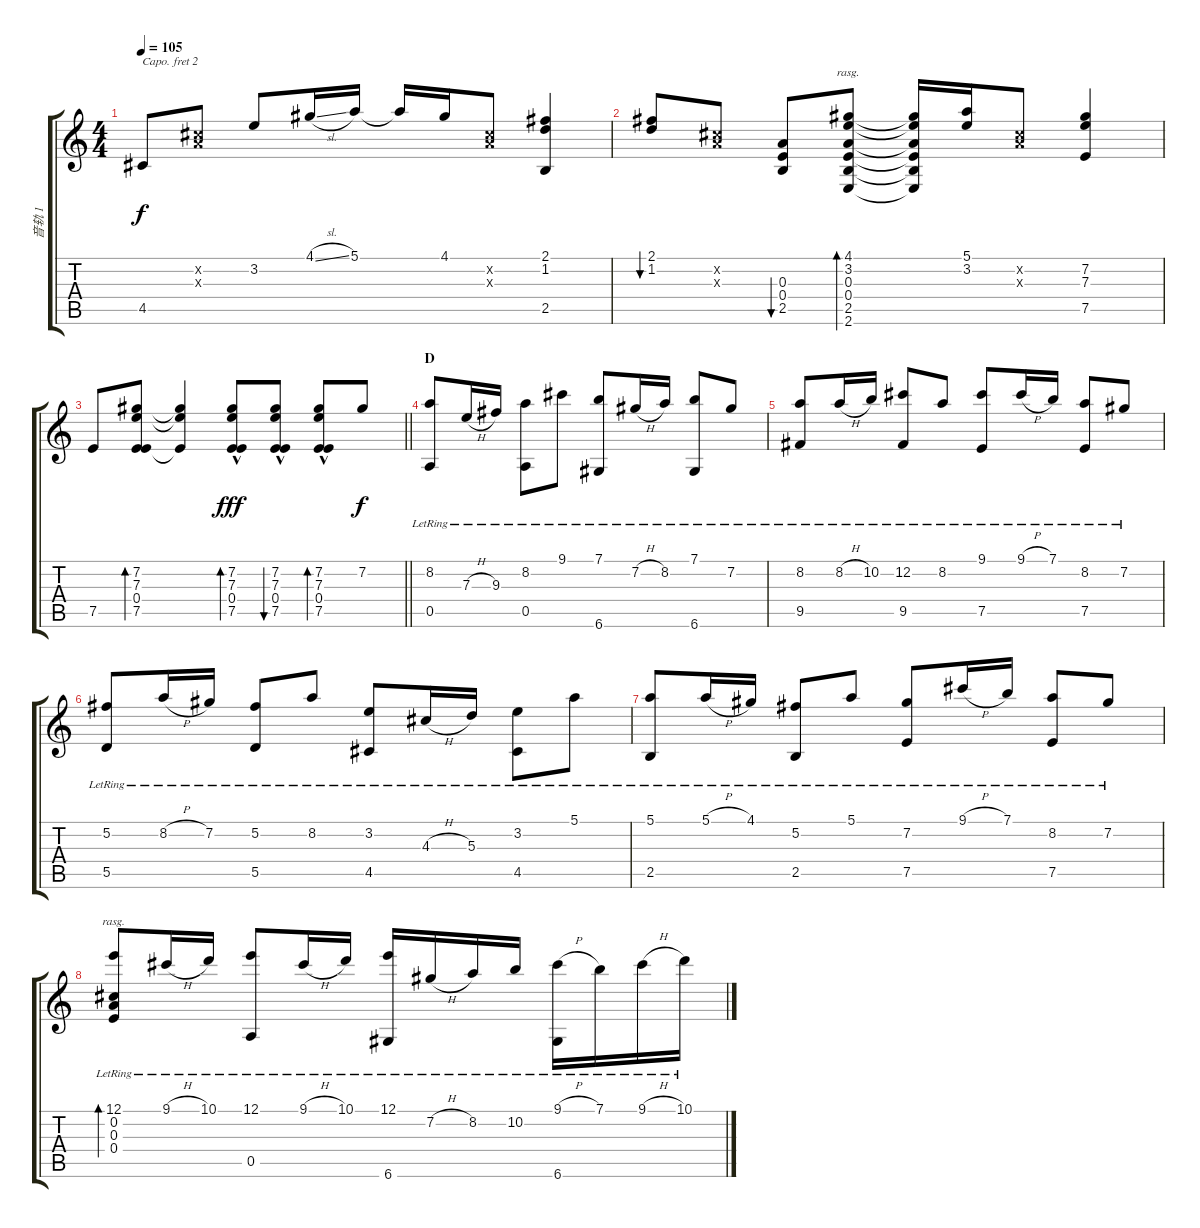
\track ("音轨 1" "音轨 1") {instrument acousticguitarsteel}
\staff {score tabs}
\capo 2
\tuning (D4 B3 G3 D3 G2 C2) {hide}
\ts (4 4)
\tempo 105
\clef g2
\ks c
4.5.8{dy f} (0.2{x} 0.3{x}).8 3.2.8{beam Up} 4.1{sl}.16{beam Up} 5.1.16{beam Up} 5.1{t}.16{beam Up} 4.1.16{beam Up} (0.2{x} 0.3{x}).8{beam Up} (2.1 1.2 2.5).4 |
(2.1 1.2).8{bu 60 beam Up} (0.2{x} 0.3{x}).8{beam Up} (0.3 0.4 2.5).8{bu 60} (4.1 3.2 0.3 0.4 2.5 2.6).8{bd 240 rasg ii} (4.1{t} 3.2{t} 0.3{t} 0.4{t} 2.5{t} 2.6{t}).16 (5.1 3.2).16 (0.2{x} 0.3{x}).8{beam Up} (7.2 7.3 7.5).4{beam Up} |
\barLineRight lightlight
7.5.8{beam Up} (7.2 7.3 0.4 7.5).8{bd 60 beam Up} (7.2{t} 7.3{t} 7.5{t}).4{beam Up} (7.2{hac} 7.3{hac} 0.4 7.5).8{bd 60 dy fff beam Up} (7.2{hac} 7.3{hac} 0.4 7.5).8{bu 60 beam Up} (7.2{hac} 7.3{hac} 0.4 7.5).8{bd 60 beam Up} 7.2.8{dy f beam Up} |
\section ("" "D")
(8.2{lr} 0.5{lr}).8 7.3{h lr}.16 9.3{lr}.16 (8.2{lr} 0.5{lr}).8 9.1{lr}.8 (7.1{lr} 6.6{lr}).8 7.2{h lr}.16 8.2{lr}.16 (7.1{lr} 6.6{lr}).8 7.2{lr}.8 |
(8.2{lr} 9.5{lr}).8{beam Up} 8.2{h lr}.16{beam Up} 10.2{lr}.16{beam Up} (12.2{lr} 9.5{lr}).8{beam Up} 8.2{lr}.8{beam Up} (9.1{lr} 7.5{lr}).8{beam Up} 9.1{h lr}.16{beam Up} 7.1{lr}.16{beam Up} (8.2{lr} 7.5{lr}).8{beam Up} 7.2{lr}.8{beam Up} |
(5.2{lr} 5.5{lr}).8{beam Up} 8.2{h lr}.16{beam Up} 7.2{lr}.16{beam Up} (5.2{lr} 5.5{lr}).8{beam Up} 8.2{lr}.8{beam Up} (3.2{lr} 4.5{lr}).8 4.3{h lr}.16 5.3{lr}.16 (3.2{lr} 4.5{lr}).8 5.1{lr}.8 |
(5.1{lr} 2.5{lr}).8 5.1{h lr}.16 4.1{lr}.16 (5.2{lr} 2.5{lr}).8 5.1{lr}.8 (7.2{lr} 7.5{lr}).8{beam Up} 9.1{h lr}.16{beam Up} 7.1{lr}.16{beam Up} (8.2{lr} 7.5{lr}).8{beam Up} 7.2{lr}.8{beam Up} |
(12.1{lr} 0.2{lr} 0.3{lr} 0.4).8{bd 120 rasg ii beam Up} 9.1{h lr}.16{beam Up} 10.1{lr}.16{beam Up} (12.1{lr} 0.5{lr}).8{beam Up} 9.1{h lr}.16{beam Up} 10.1{lr}.16{beam Up} (12.1{lr} 6.6{lr}).16{beam Up} 7.2{h lr}.16{beam Up} 8.2{lr}.16{beam Up} 10.2{lr}.16{beam Up} (9.1{h lr} 6.6{lr}).16 7.1{lr}.16 9.1{h lr}.16 10.1{lr}.16
